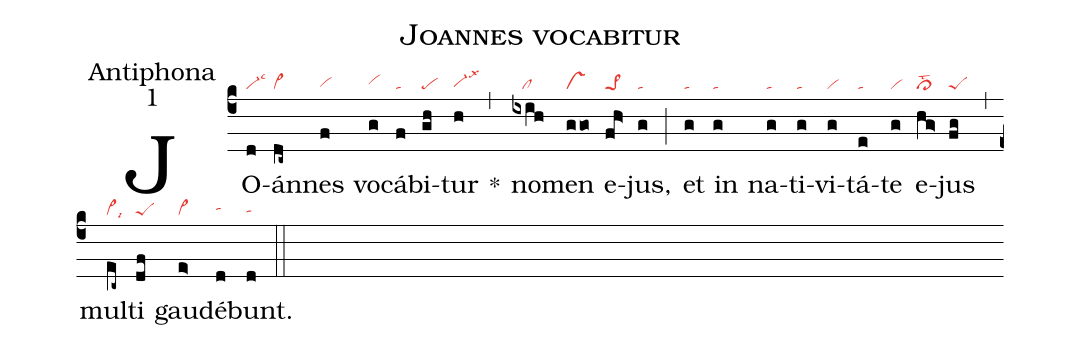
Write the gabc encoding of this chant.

name:Joannes vocabitur;
office-part:Antiphona;
mode:1;
nabc-lines:1;
%%
(c4)
JO(d|vi-lsc3)án(dc~|vi>)nes(f|vihg) vo(g|vihh)cá(f|ta)bi(gh|pe)tur(h|vi-hglsx3) *(,)
no(ixih|///cl)men(ggo|vs) e(fh>|pe>1)jus,(g|ta) (;)
et(g|ta) in(g|ta) na(g|ta)ti(g|ta)vi(g|vi)tá(e|ta)te(g|vi) e(hg>|cl>lst2)jus(fg|peS) (,)
mul(ec~|vi>lsi9)ti(df|peS) gau(e>|vi>)dé(d|tahh)bunt.(d|tahg) (::)
